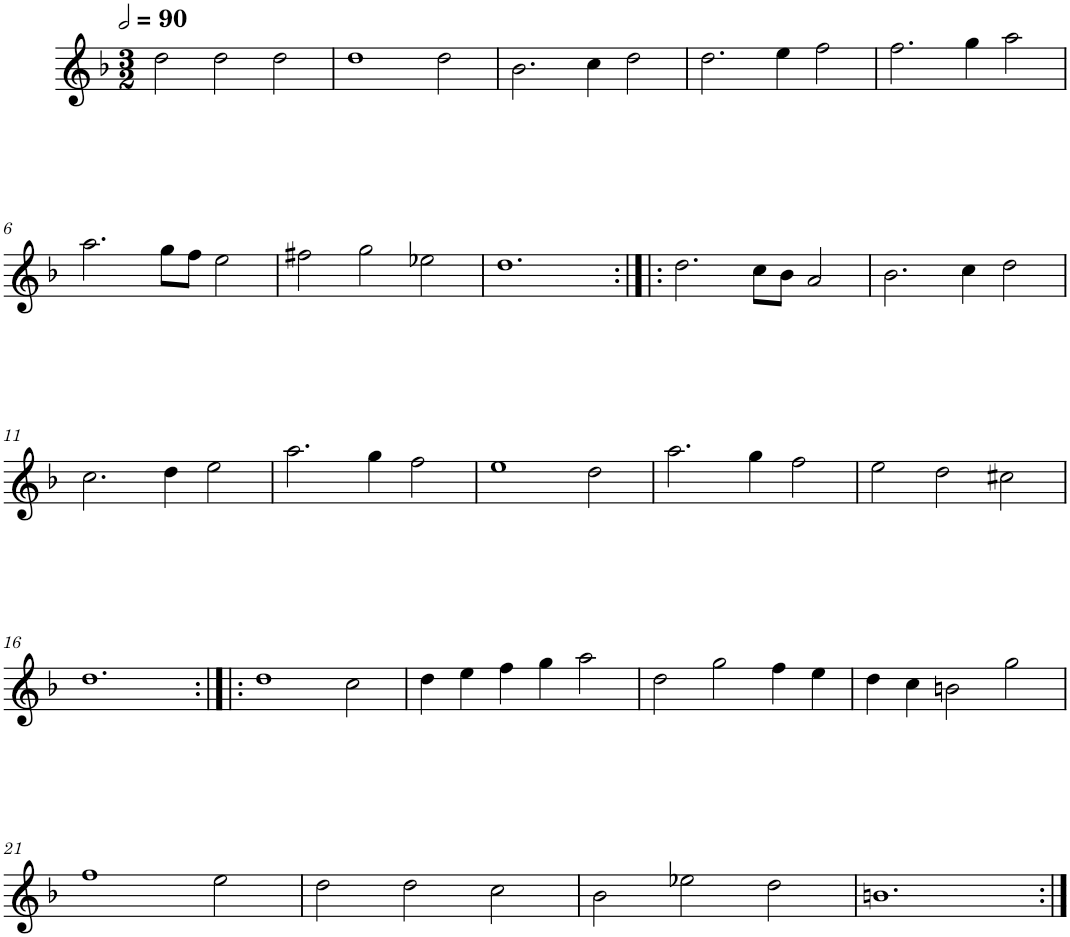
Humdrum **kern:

**kern
*part1
*staff1
*I"Six parties
*clefG2
*k[b-]
*M3/2
*MM180
=1
2dd\
2dd\
2dd\
=2
1dd
2dd\
=3
2.b-\
4cc\
2dd\
=4
2.dd\
4ee\
2ff\
=5
2.ff\
4gg\
2aa\
!!LO:LB:g=z
=6
2.aa\
8gg\L
8ff\J
2ee\
=7
2ff#X\
2gg\
2ee-X\
=8
1.dd
=9:|!|:
2.dd\
8cc\L
8b-\J
2a/
=10
2.b-\
4cc\
2dd\
!!LO:LB:g=z
=11
2.cc\
4dd\
2ee\
=12
2.aa\
4gg\
2ff\
=13
1ee
2dd\
=14
2.aa\
4gg\
2ff\
=15
2ee\
2dd\
2cc#X\
!!LO:LB:g=z
=16
1.dd
=17:|!|:
1dd
2cc\
=18
4dd\
4ee\
4ff\
4gg\
2aa\
=19
2dd\
2gg\
4ff\
4ee\
=20
4dd\
4cc\
2bn\
2gg\
!!LO:LB:g=z
=21
1ff
2ee\
=22
2dd\
2dd\
2cc\
=23
2b-\
2ee-X\
2dd\
=24
1.bn
=:|!
*-
